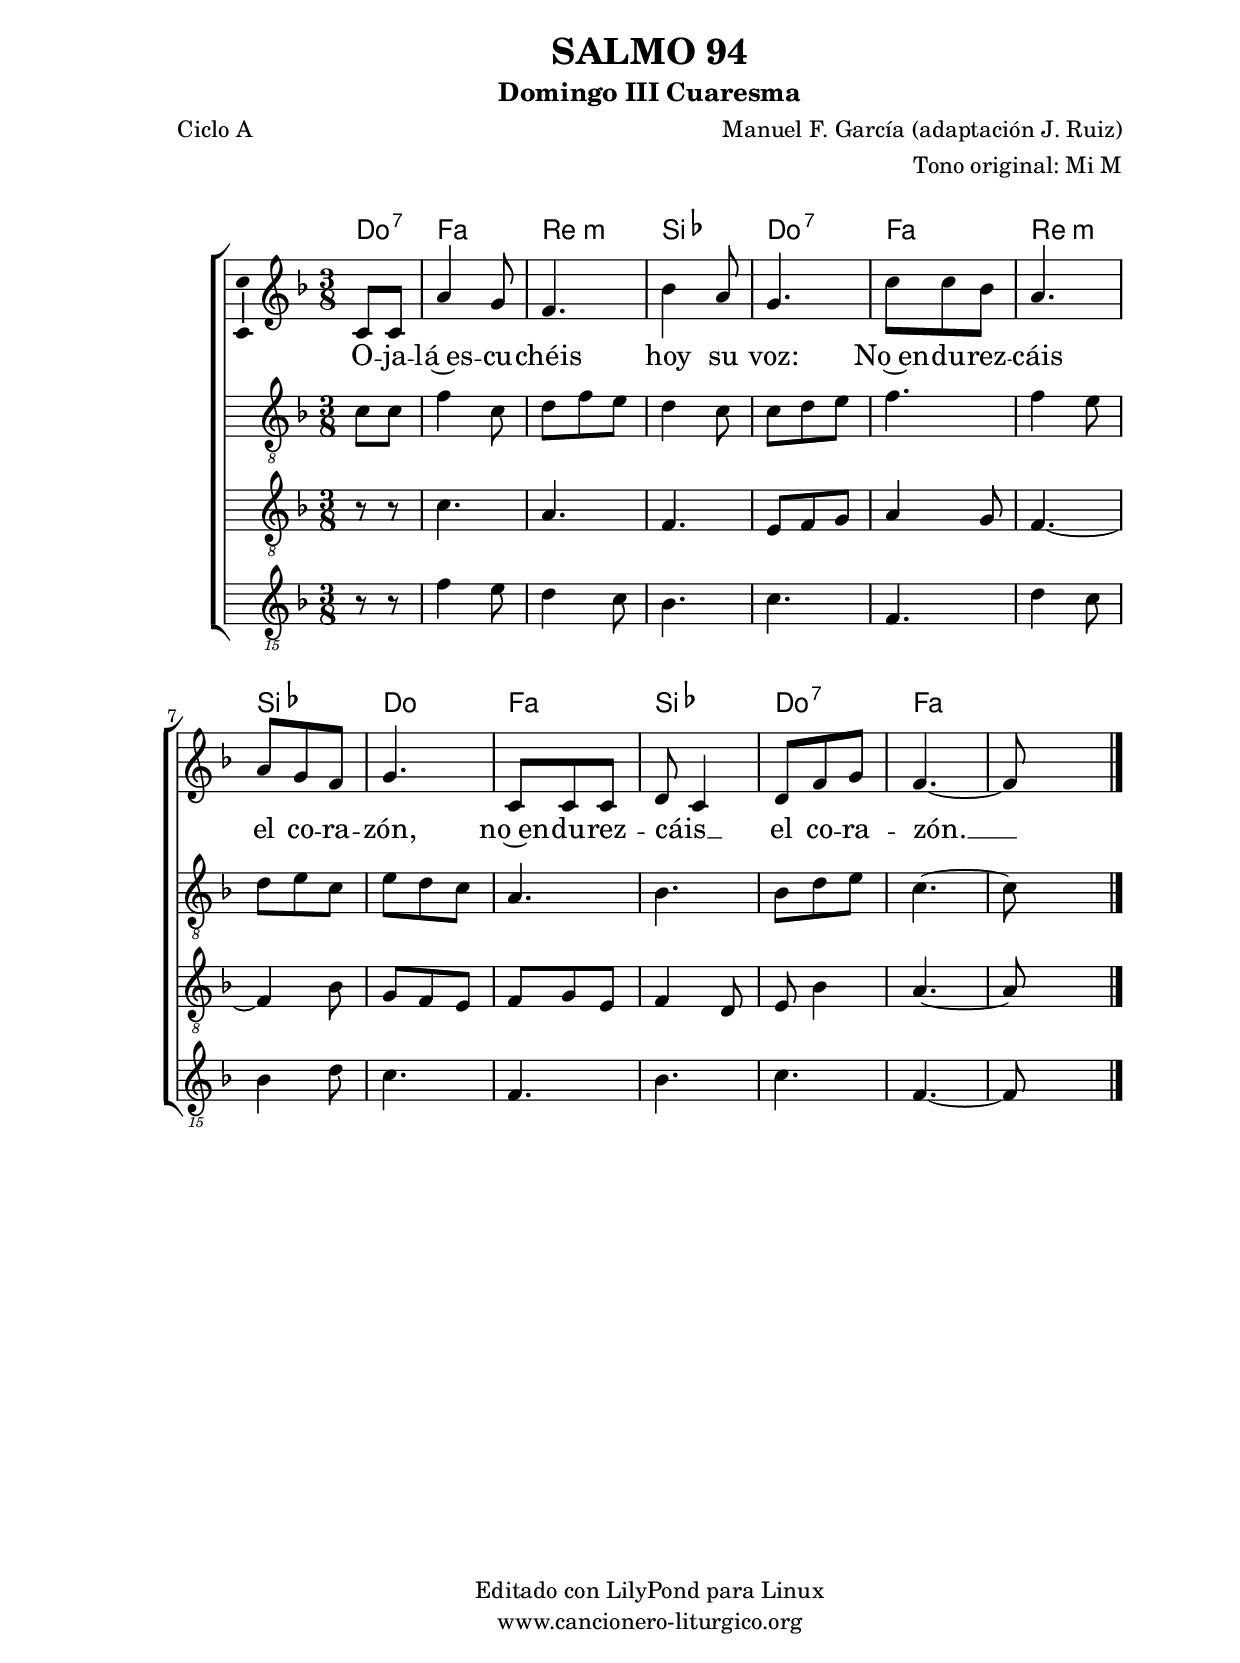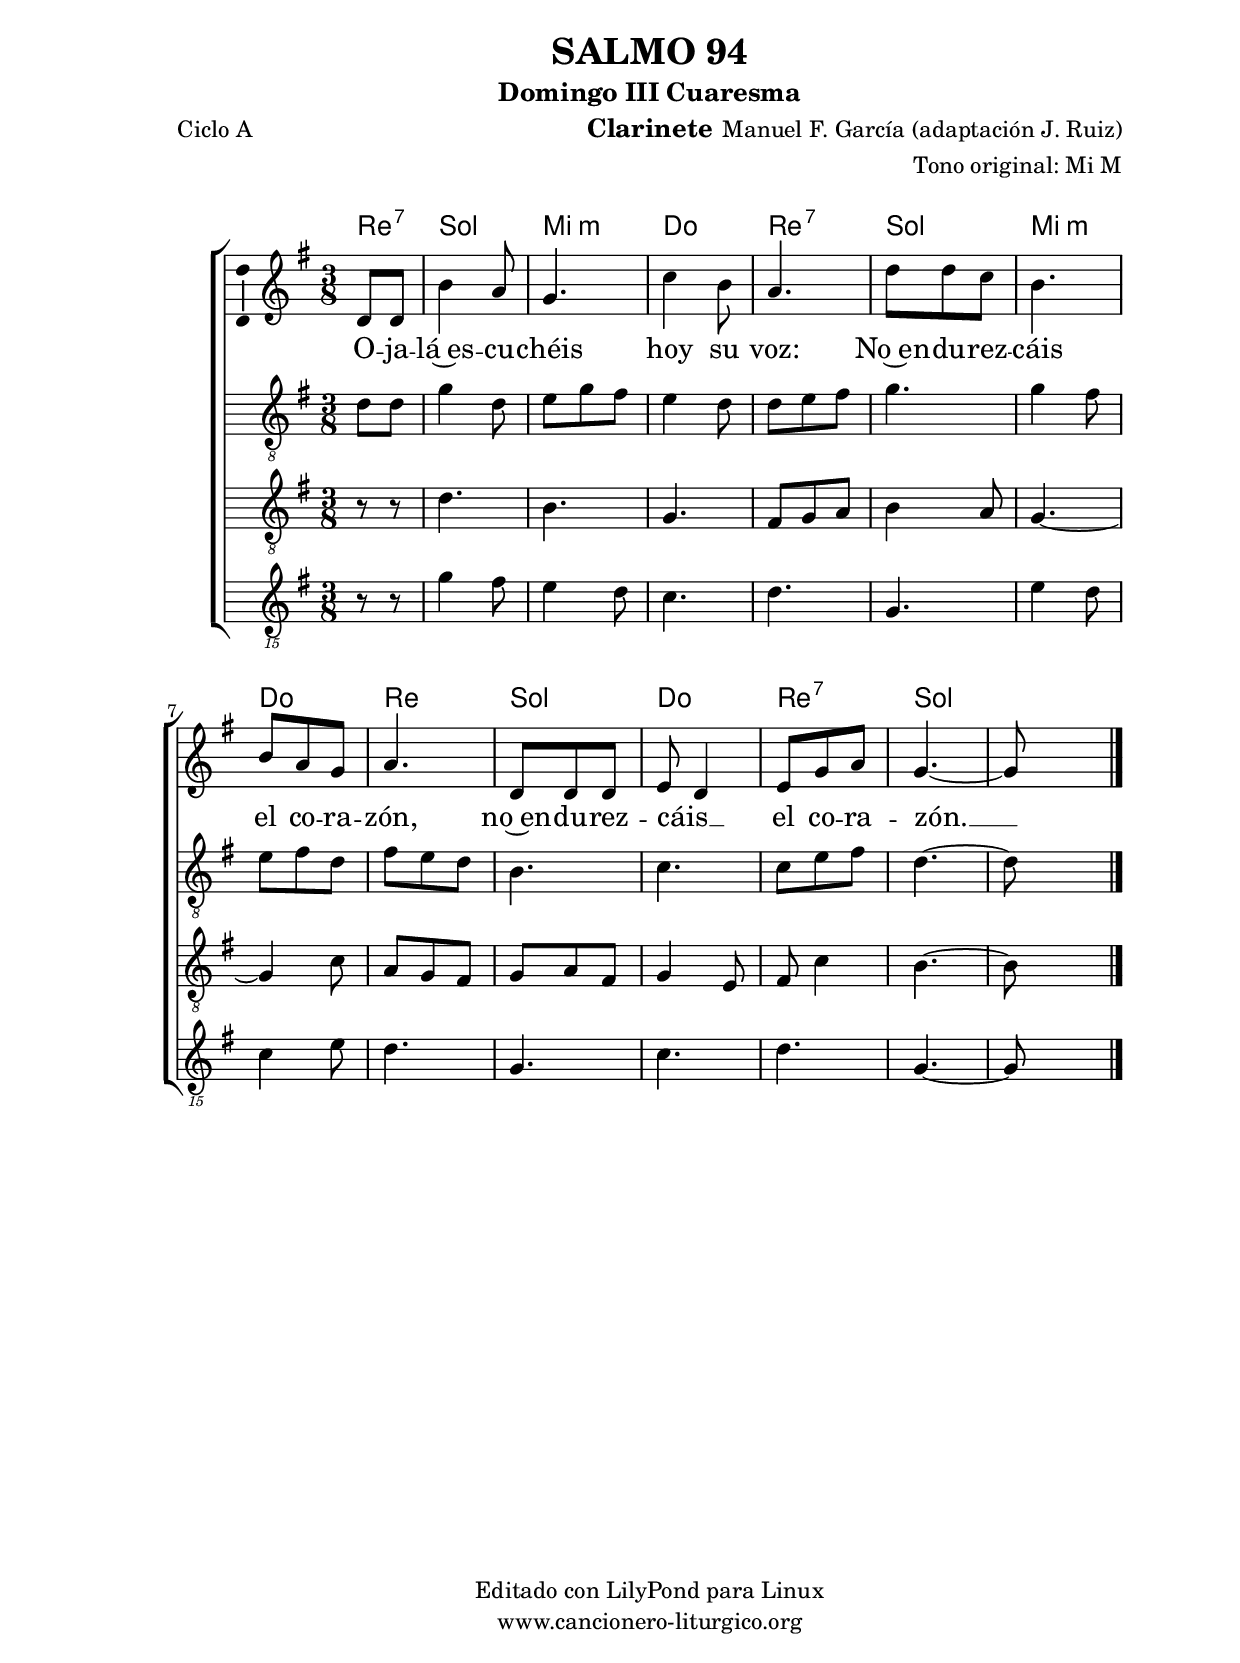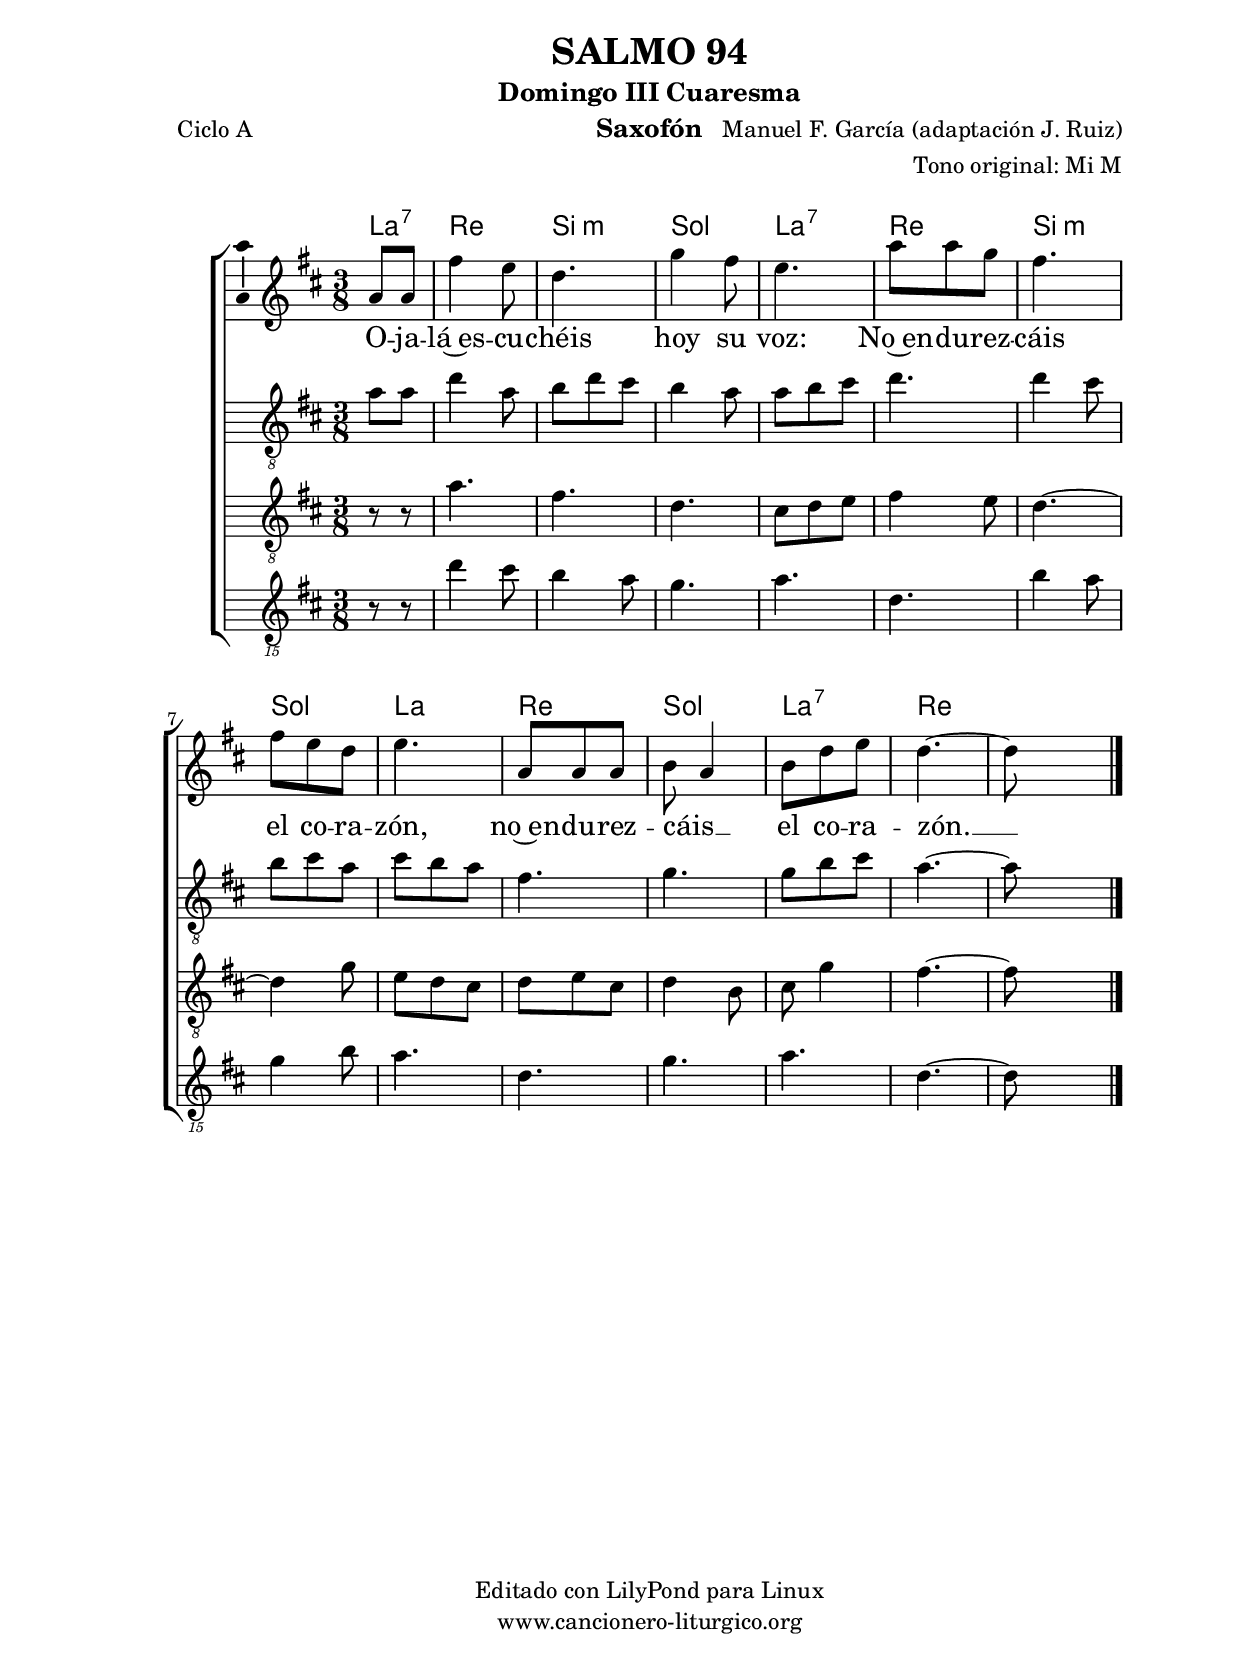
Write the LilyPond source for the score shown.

%
%para convertir .midi en .wav:
%timidity filename.midi -Ow -o finename.wav
%
%
%Para convertir de .wav a .mp3:
%lame -h -m j filename.wav
%
%
%para escuchar el midi:
%timidity nombrefichero.midi
%


%versión de lilypond para la que se ha escrito esta partitura:
\version "2.16.0"

	%Tamaño papel
	#(set-default-paper-size "a4")
	%Tamaño partitura
	#(set-global-staff-size 20)
	%No responde al pulsar sobre una nota
	#(ly:set-option 'point-and-click #f)

%parámetros del encabezamiento:
\header {
	title = "SALMO 94"
	subtitle = "Domingo III Cuaresma"
	composer = "Manuel F. García (adaptación J. Ruiz)"
	poet = "Ciclo A"
	meter = ""
	arranger = "Tono original: Mi M"
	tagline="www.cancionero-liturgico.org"
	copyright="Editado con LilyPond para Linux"
	}

%parámetros asociados al papel:
\paper  {
	oddHeaderMarkup = \markup {\fill-line { \on-the-fly #not-first-page \fromproperty #'header:title \on-the-fly #not-first-page \fromproperty #'header:composer }}
	evenHeaderMarkup = \markup {\fill-line { \fromproperty #'header:composer \fromproperty #'header:title }}
	#(set-paper-size "a4")
	print-page-number = ##f
	first-page-number = 1
	print-first-page-number = ##f
%	head-separation = 3.0 \cm
	top-margin = 2.0 \cm
	bottom-margin = 0.5\cm
%%%	bottom-margin = -1.0\cm
	left-margin = 3.0 \cm
	line-width = 16.0 \cm 
	indent = 8\mm
	interscoreline = 2.\mm
	between-system-space = 15\mm
%	para que las partituras no llenen la hoja:
	ragged-bottom = ##t
%	idem para la última hoja:
	ragged-last-bottom = ##f
%	para que las partituras llenen el ancho del papel:
	ragged-last = ##f
	after-title-space = 2.5 \cm
%page-count=1
%system-count=8

	%Flexible Vertical Spacing
%	markup-markup-spacing =
%	#'((basic-distance . 15) (minimum-distance . 15) (padding . 3))
	markup-system-spacing =
	#'((basic-distance . 15) (minimum-distance . 15) (padding . 3))
	system-system-spacing =
	#'((basic-distance . 15) (minimum-distance . 15) (padding . 3))
	score-system-spacing =
	#'((basic-distance . 15) (minimum-distance . 15) (padding . 5))
%	top-system-spacing = % header
%	#'((basic-distance . 8) (minimum-distance . 0) (padding . 3))
%	top-markup-spacing =
%	#'((basic-distance . 20) (minimum-distance . 20) (padding . 3))
	last-bottom-spacing = % footer
	#'((basic-distance . 5) (minimum-distance . 5) (padding . 3))
%	score-markup-spacing =
%	#'((basic-distance . 16) (minimum-distance . 13) (padding . 3))

	}


%parámetros que afectan a toda la partitura:
global =  {
	%clave de sol (G):
	\clef G
	%armadura:
	\transpose e f
	\key e \major
	\tempo 4=90
	\set Score.tempoHideNote = ##t
	}


acordes = {
	\italianChords
	\chordmode {
	\transpose e f
{
b4:7
e4. cis:m a b:7 e cis:m a b e a b:7 e s
	}
	}
}


melodia = 
	\transpose e f
{
	\relative c'{
	\time 3/8

\partial 4
b8 b
gis'4 fis8
e4.
a4 gis8
fis4.
b8 b a
gis4.
gis8 fis e
fis4.
b,8 b b
cis8 b4
cis8 e fis
e4.~
e8 s4

	\bar "|."
	}
	}

melodiados = 
	\transpose e f
{
	\relative c'{
	\time 3/8

\clef "G_8"
b8 b
e4 b8
cis8 e dis
cis4 b8
b8 cis dis
e4.
e4 dis8
cis8 dis b
dis8 cis b
gis4.
a4.
a8 cis dis
b4.~
b8 s4

	\bar "|."
	}
	}

melodiatres = 
	\transpose e f
{
	\relative c'{
	\time 3/8
%\clef F
\clef "G_8"
r8 r
b4.
gis4.
e4.
dis8 e fis
gis4 fis8
e4.~
e4 a8 fis8 e dis
e8 fis dis
e4 cis8
dis8 a'4 gis4.~
gis8 s4

	\bar "|."
	}
	}

melodiacuatro = 
	\transpose e f
{
	\relative c{
	\time 3/8
%\clef F
\clef "G_15"
r8 r
e4 dis8
cis4 b8
a4.
b4.
e,4.
cis'4 b8
a4 cis8
b4.
e,4.
a4.
b4.
e,4.~
e8 s4

	\bar "|."
	}
	}

texto = \lyricmode {
O -- ja -- lá~es -- cu -- chéis hoy su voz: No~en -- du -- rez -- cáis el co -- ra -- zón, no~en -- du -- rez -- cáis __ _ el co -- ra -- zón. __
	}


acordesStaff = \context ChordNames = acordesStaff <<
	\set chordChanges = ##t
	\acordes
	>>


vozStaff = \context Voice = vozStaff
\with {\consists "Ambitus_engraver"}
<<
%	\set Staff.instrumentName = ""
%	\set Staff.shortInstrumentName = ""
%	\set Staff.midiInstrument = #"clarinet"
%	\set Staff.midiInstrument = #"cello"
%	\set Staff.midiInstrument = #"flute"
	\set Staff.midiInstrument = #"electric guitar (jazz)"
%	\set Staff.midiInstrument = #"english horn"
%	\set Staff.midiInstrument = #"violin"
%	\set Staff.midiInstrument = #"glockenspiel"
	\set Staff.midiMinimumVolume = #0.7
	\set Staff.midiMaximumVolume = #0.9
	\global
	\melodia
	>>

vozdosStaff = \context Voice = vozdosStaff
<<
%	\set Staff.instrumentName = "Clarinete 1"
%	\set Staff.shortInstrumentName = "C"
	\override Staff.StaffSymbol #'staff-space = #(magstep -0.35)
	\set Staff.midiInstrument = #"english horn"
	\set Staff.midiMinimumVolume = #0.4
	\set Staff.midiMaximumVolume = #0.5
	\global
	\melodiados
	>>

voztresStaff = \context Voice = voztresStaff
<<
%	\set Staff.instrumentName = "Saxofón"
%	\set Staff.shortInstrumentName = "S"
	\override Staff.StaffSymbol #'staff-space = #(magstep -0.35)
	\set Staff.midiInstrument = #"violin"
	\set Staff.midiMinimumVolume = #0.4
	\set Staff.midiMaximumVolume = #0.5
	\global
	\melodiatres
	>>

vozcuatroStaff = \context Voice = vozcuatroStaff
<<
%	\set Staff.instrumentName = "Saxofón"
%	\set Staff.shortInstrumentName = "S"
	\override Staff.StaffSymbol #'staff-space = #(magstep -0.35)
	\set Staff.midiInstrument = #"violin"
	\set Staff.midiMinimumVolume = #0.4
	\set Staff.midiMaximumVolume = #0.5
	\global
	\melodiacuatro
	>>


textoStaff = \context Lyrics = textoStaff <<
	\lyricsto vozStaff \texto
	>>

\book {
	\score {
		\context ChoirStaff {
%			\override StaffGroup.SystemStartBracket #'collapse-height = #1
%			\override Score.SystemStartBar #'collapse-height = #1
			<<
			\acordesStaff
			\vozStaff
			\textoStaff
			\vozdosStaff
			\voztresStaff
			\vozcuatroStaff
			>>
			}
		\layout {
	    		\context {
				\Lyrics
				\override LyricText #'font-size = #2
				}
	   		 \context {
				\Score
				%fontSize = #3
				\override StaffSymbol #'staff-space = #(magstep +3)
				%\override Beam #'thickness = #0.55
				%\override SpacingSpanner #'spacing-increment = #1.0
				%\override Slur #'height-limit = #1.5
				}
			}
		}
	\score {
		\unfoldRepeats
		\context ChoirStaff {
			<<
			\acordesStaff
			\vozStaff
			\vozdosStaff
			\voztresStaff
			\vozcuatroStaff
			>>
			}
		\midi {
	  		\context {
	  			\Score
				tempoWholesPerMinute = #(ly:make-moment 70 4)
				}
			}
		}
	}

%Partitura para clarinete
#(define output-suffix "C")
\book {
	\header{
		instrument = "Clarinete"
		}
	\score {
		\context ChoirStaff {
%			\override StaffGroup.SystemStartBracket #'collapse-height = #1
%			\override Score.SystemStartBar #'collapse-height = #1
\transpose c d
			<<
			\acordesStaff
			\vozStaff
			\textoStaff
			\vozdosStaff
			\voztresStaff
			\vozcuatroStaff
			>>
			}
		\layout {
	    		\context {
				\Lyrics
				\override LyricText #'font-size = #2
				}
	   		 \context {
				\Score
				%fontSize = #3
				\override StaffSymbol #'staff-space = #(magstep +3)
				%\override Beam #'thickness = #0.55
				%\override SpacingSpanner #'spacing-increment = #1.0
				%\override Slur #'height-limit = #1.5
				}
			}
		}
	}

%Partitura para saxofón
#(define output-suffix "S")
\book {
	\header{
		instrument = "Saxofón"
		}
	\score {
		\context ChoirStaff {
%			\override StaffGroup.SystemStartBracket #'collapse-height = #1
%			\override Score.SystemStartBar #'collapse-height = #1
\transpose c a
			<<
			\acordesStaff
			\vozStaff
			\textoStaff
			\vozdosStaff
			\voztresStaff
			\vozcuatroStaff
			>>
			}
		\layout {
	    		\context {
				\Lyrics
				\override LyricText #'font-size = #2
				}
	   		 \context {
				\Score
				%fontSize = #3
				\override StaffSymbol #'staff-space = #(magstep +3)
				%\override Beam #'thickness = #0.55
				%\override SpacingSpanner #'spacing-increment = #1.0
				%\override Slur #'height-limit = #1.5
				}
			}
		}
	}

